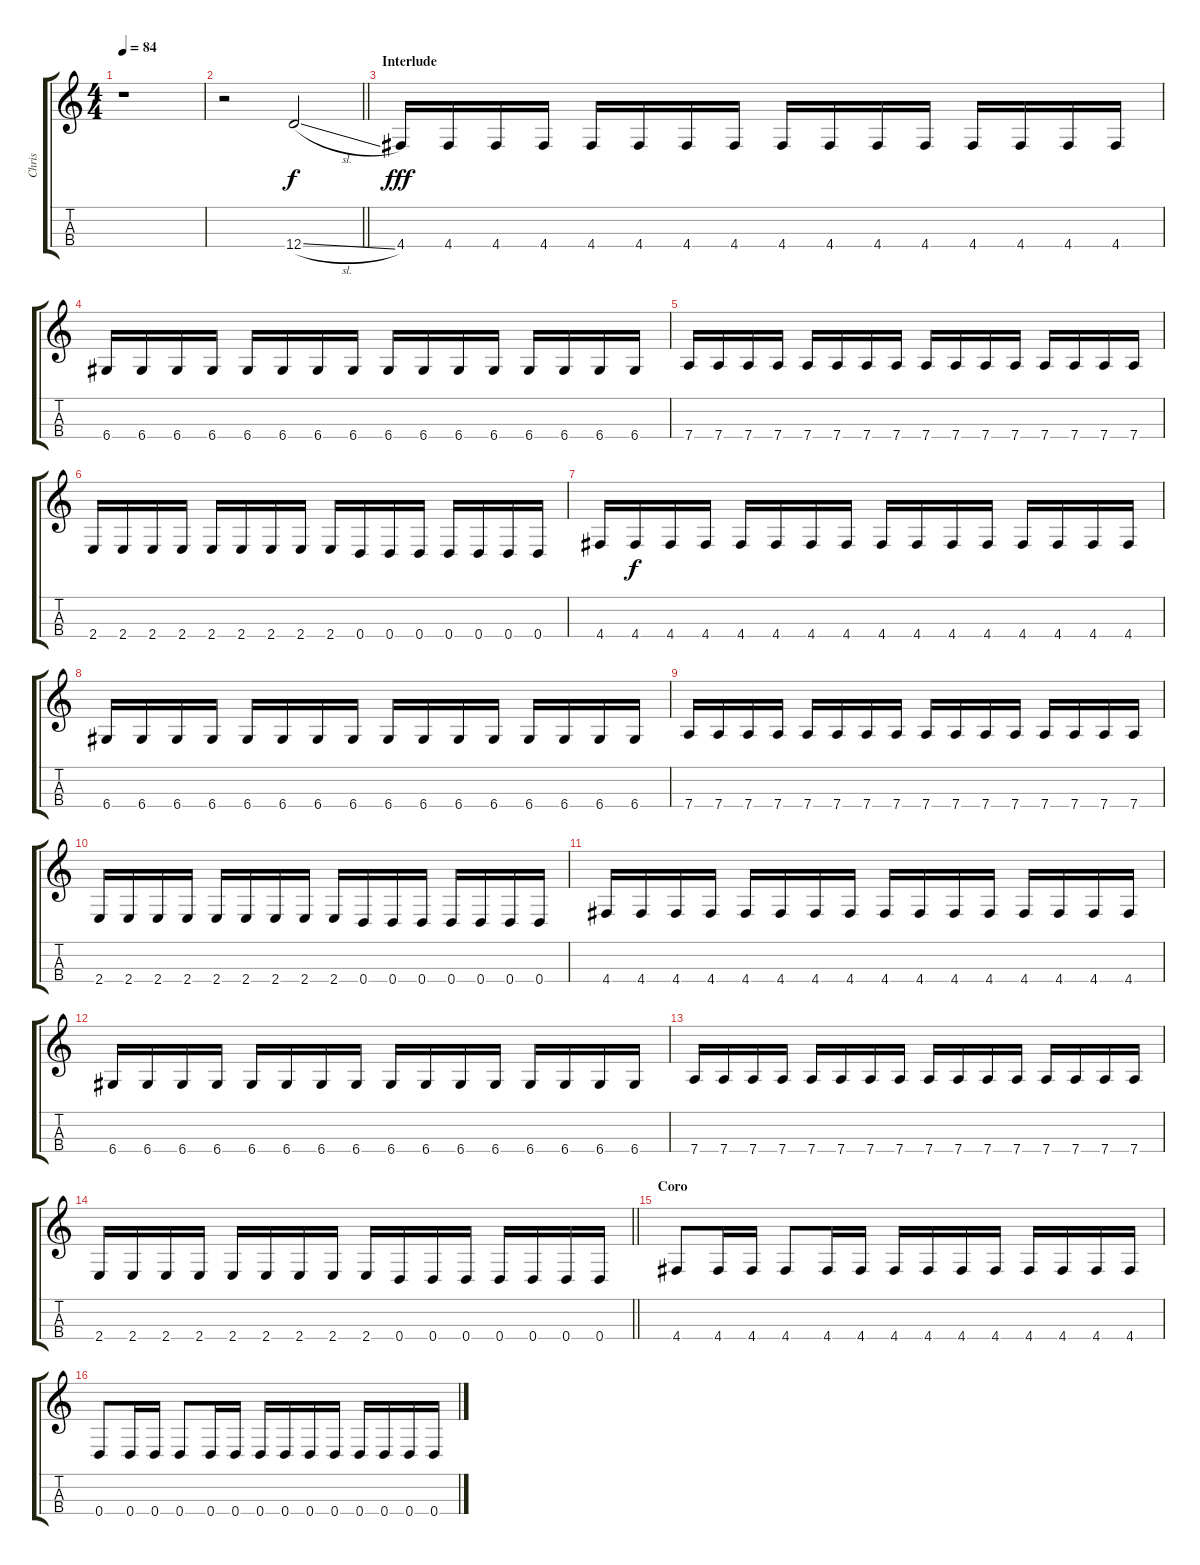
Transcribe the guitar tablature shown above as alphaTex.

\track ("Chris" "Chris") {instrument electricbassfinger}
\staff {score tabs}
\tuning (G3 D3 A2 D2) {hide}
\ts (4 4)
\tempo 84
\clef g2
\ks c
r.1{dy f} |
\barLineRight lightlight
r.2 12.4{sl}.2 |
\section ("" "Interlude")
4.4.16{dy fff} 4.4.16 4.4.16 4.4.16 4.4.16 4.4.16 4.4.16 4.4.16 4.4.16 4.4.16 4.4.16 4.4.16 4.4.16 4.4.16 4.4.16 4.4.16 |
6.4.16 6.4.16 6.4.16 6.4.16 6.4.16 6.4.16 6.4.16 6.4.16 6.4.16 6.4.16 6.4.16 6.4.16 6.4.16 6.4.16 6.4.16 6.4.16 |
7.4.16 7.4.16 7.4.16 7.4.16 7.4.16 7.4.16 7.4.16 7.4.16 7.4.16 7.4.16 7.4.16 7.4.16 7.4.16 7.4.16 7.4.16 7.4.16 |
2.4.16 2.4.16 2.4.16 2.4.16 2.4.16 2.4.16 2.4.16 2.4.16 2.4.16 0.4.16 0.4.16 0.4.16 0.4.16 0.4.16 0.4.16 0.4.16 |
4.4.16 4.4.16{dy f} 4.4.16 4.4.16 4.4.16 4.4.16 4.4.16 4.4.16 4.4.16 4.4.16 4.4.16 4.4.16 4.4.16 4.4.16 4.4.16 4.4.16 |
6.4.16 6.4.16 6.4.16 6.4.16 6.4.16 6.4.16 6.4.16 6.4.16 6.4.16 6.4.16 6.4.16 6.4.16 6.4.16 6.4.16 6.4.16 6.4.16 |
7.4.16 7.4.16 7.4.16 7.4.16 7.4.16 7.4.16 7.4.16 7.4.16 7.4.16 7.4.16 7.4.16 7.4.16 7.4.16 7.4.16 7.4.16 7.4.16 |
2.4.16 2.4.16 2.4.16 2.4.16 2.4.16 2.4.16 2.4.16 2.4.16 2.4.16 0.4.16 0.4.16 0.4.16 0.4.16 0.4.16 0.4.16 0.4.16 |
4.4.16 4.4.16 4.4.16 4.4.16 4.4.16 4.4.16 4.4.16 4.4.16 4.4.16 4.4.16 4.4.16 4.4.16 4.4.16 4.4.16 4.4.16 4.4.16 |
6.4.16 6.4.16 6.4.16 6.4.16 6.4.16 6.4.16 6.4.16 6.4.16 6.4.16 6.4.16 6.4.16 6.4.16 6.4.16 6.4.16 6.4.16 6.4.16 |
7.4.16 7.4.16 7.4.16 7.4.16 7.4.16 7.4.16 7.4.16 7.4.16 7.4.16 7.4.16 7.4.16 7.4.16 7.4.16 7.4.16 7.4.16 7.4.16 |
\barLineRight lightlight
2.4.16 2.4.16 2.4.16 2.4.16 2.4.16 2.4.16 2.4.16 2.4.16 2.4.16 0.4.16 0.4.16 0.4.16 0.4.16 0.4.16 0.4.16 0.4.16 |
\section ("" "Coro")
4.4.8 4.4.16 4.4.16 4.4.8 4.4.16 4.4.16 4.4.16 4.4.16 4.4.16 4.4.16 4.4.16 4.4.16 4.4.16 4.4.16 |
0.4.8 0.4.16 0.4.16 0.4.8 0.4.16 0.4.16 0.4.16 0.4.16 0.4.16 0.4.16 0.4.16 0.4.16 0.4.16 0.4.16
